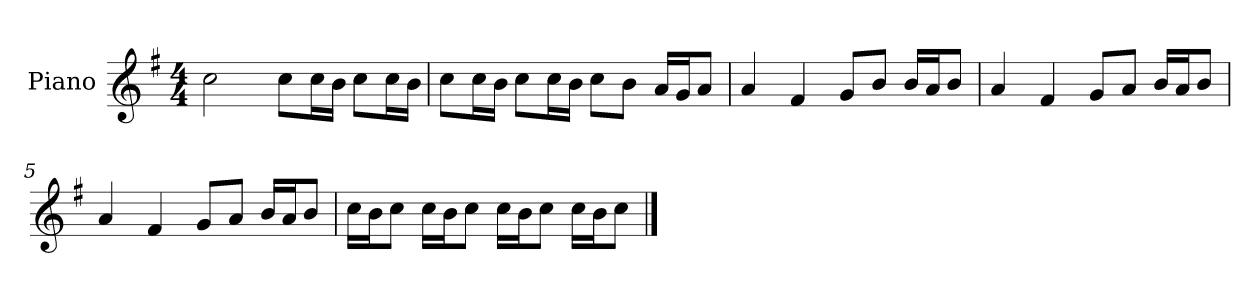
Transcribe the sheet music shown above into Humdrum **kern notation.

**kern
*part1
*staff1
*I"Piano
*I'P-no
*clefG2
*k[f#]
*M4/4
*MM90
=1
2cc\
8cc\L
16cc\L
16b\JJ
8cc\L
16cc\L
16b\JJ
=2
8cc\L
16cc\L
16b\JJ
8cc\L
16cc\L
16b\JJ
8cc\L
8b\J
16a/LL
16g/J
8a/J
=3
4a/
4f#/
8g/L
8b/J
16b/LL
16a/J
8b/J
=4
4a/
4f#/
8g/L
8a/J
16b/LL
16a/J
8b/J
=5
4a/
4f#/
8g/L
8a/J
16b/LL
16a/J
8b/J
!!LO:LB:g=z
=6
16cc\LL
16b\J
8cc\J
16cc\LL
16b\J
8cc\J
16cc\LL
16b\J
8cc\J
16cc\LL
16b\J
8cc\J
==
*-
